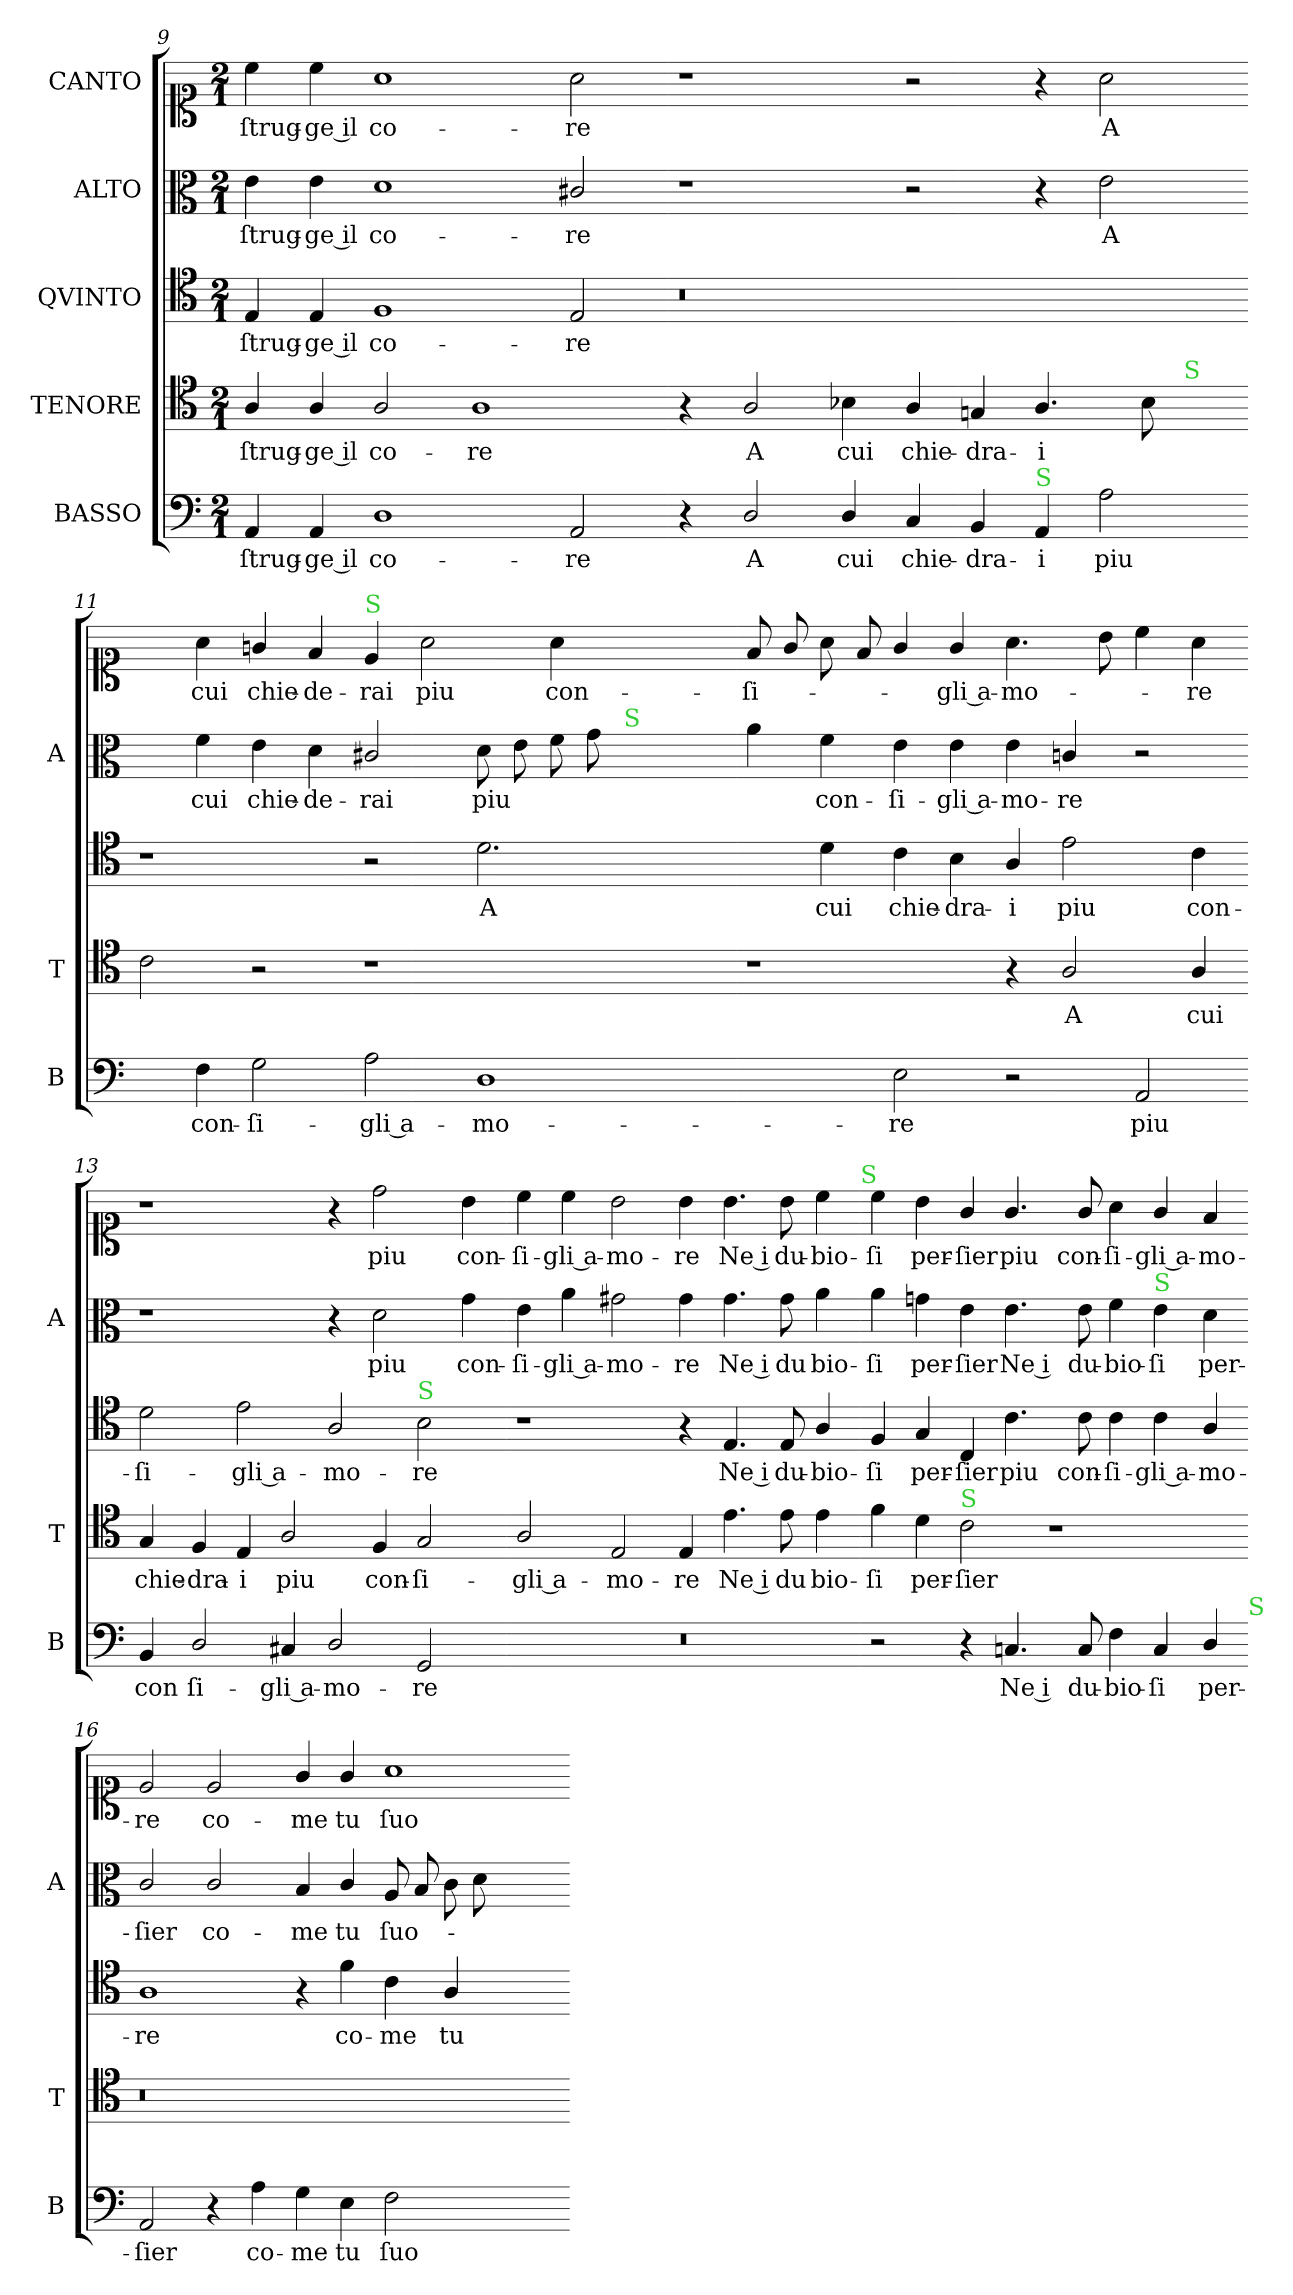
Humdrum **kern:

**kern	**text	**kern	**text	**kern	**text	**kern	**text	**kern	**text
*part5	*part5	*part4	*part4	*part3	*part3	*part2	*part2	*part1	*part1
*staff5	*staff5	*staff4	*staff4	*staff3	*staff3	*staff2	*staff2	*staff1	*staff1
*I"BASSO	*	*I"TENORE	*	*I"QVINTO	*	*I"ALTO	*	*I"CANTO	*
*I'B	*	*I'T	*	*	*	*I'A	*	*	*
*clefF4	*	*clefC4	*	*clefC4	*	*clefC3	*	*clefC1	*
*k[]	*	*k[]	*	*k[]	*	*k[]	*	*k[]	*
*a:	*	*a:	*	*a:	*	*a:	*	*a:	*
*M2/1	*	*M2/1	*	*M2/1	*	*M2/1	*	*M2/1	*
=9	=9	=9	=9	=9	=9	=9	=9	=9	=9
4AA/	ſtrug-	4A/	ſtrug-	4E/	ſtrug-	4e\	ſtrug-	4cc\	ſtrug-
4AA/	-ge il	4A/	-ge il	4E/	-ge il	4e\	-ge il	4cc\	-ge il
1D	co-	2A/	co-	1F	co-	1d	co-	1a	co-
.	.	1A	-re	.	.	.	.	.	.
2AA/	-re	.	.	2E/	-re	2c#X/	-re	2a\	-re
=10-	=10-	=10-	=10-	=10-	=10-	=10-	=10-	=10-	=10-
4r	.	4r	.	0r	.	1r	.	1r	.
2D/	A	2A/	A	.	.	.	.	.	.
4D/	cui	4B-X\	cui	.	.	.	.	.	.
4C/	chie-	4A/	chie-	.	.	2r	.	2r	.
4BB/	-dra-	4Gn/	-dra-	.	.	.	.	.	.
!LO:TX:a:color=limegreen:t=S	!	!	!	!	!	!	!	!	!
4AA/	-i	4.A/	-i	.	.	4r	.	4r	.
2A\	piu	.	.	.	.	2e\	A	2a\	A
.	.	8B-\	.	.	.	.	.	.	.
!	!	!LO:TX:a:color=limegreen:t=S	!	!	!	!	!	!	!
.	.	4ryy	.	4ryy	.	.	.	.	.
=11-	=11-	=11-	=11-	=11-	=11-	=11-	=11-	=11-	=11-
4ryy	.	2c\	.	1r	.	4ryy	.	4ryy	.
4F\	con-	.	.	.	.	4f\	cui	4a\	cui
2G\	-ſi-	2r	.	.	.	4e\	chie-	4gn/	chie-
.	.	.	.	.	.	4d\	-de-	4f/	-de-
!	!	!	!	!	!	!	!	!LO:TX:a:color=limegreen:t=S	!
2A\	-gli a-	1r	.	2r	.	2c#X/	-rai	4e/	-rai
.	.	.	.	.	.	.	.	2a\	piu
1D\	-mo-	.	.	2.d\	A	8d\	piu	.	.
.	.	.	.	.	.	8e\	.	.	.
.	.	.	.	.	.	8f\	.	4a\	con-
.	.	.	.	.	.	8g\	.	.	.
!	!	!	!	!	!	!LO:TX:a:color=limegreen:t=S	!	!	!
.	.	2ryy	.	.	.	2ryy	.	2ryy	.
.	.	.	.	4ryy	.	.	.	.	.
=12-	=12-	=12-	=12-	=12-	=12-	=12-	=12-	=12-	=12-
2ryy	.	1r	.	4ryy	.	4a\	.	8f/	-ſi-
.	.	.	.	.	.	.	.	8g/	.
.	.	.	.	4d\	cui	4f\	con-	8a\	.
.	.	.	.	.	.	.	.	8f/	.
2E\	-re	.	.	4c\	chie-	4e\	-ſi-	4g/	.
.	.	.	.	4B\	-dra-	4e\	-gli a-	4g/	-gli a-
2r	.	4r	.	4A/	-i	4e\	-mo-	4.a\	-mo-
.	.	2A/	A	2e\	piu	4cn/	-re	.	.
.	.	.	.	.	.	.	.	8b\	.
2AA/	piu	.	.	.	.	2r	.	4cc\	.
.	.	4A/	cui	4c\	con-	.	.	4a\	re
=13-	=13-	=13-	=13-	=13-	=13-	=13-	=13-	=13-	=13-
4BB/	con	4G/	chie-	2d\	ſi-	1r	.	1r	.
2D/	ſi-	4F/	-dra-	.	.	.	.	.	.
.	.	4E/	-i	2e\	-gli a-	.	.	.	.
4C#X/	-gli a-	2A/	piu	.	.	.	.	.	.
2D/	-mo-	.	.	2A/	-mo-	4r	.	4r	.
.	.	4F/	con-	.	.	2d\	piu	2dd\	piu
!	!	!	!	!LO:TX:a:color=limegreen:t=S	!	!	!	!	!
2GG/	-re	2G/	ſi-	2B\	-re	.	.	.	.
.	.	.	.	.	.	4g\	con-	4b\	con-
=14-	=14-	=14-	=14-	=14-	=14-	=14-	=14-	=14-	=14-
0r	.	2A/	-gli a-	1r	.	4e\	ſi-	4cc\	ſi-
.	.	.	.	.	.	4a\	-gli a-	4cc\	-gli a-
.	.	2E/	-mo-	.	.	2g#X\	-mo-	2b\	-mo-
.	.	4E/	-re	4r	.	4g#\	-re	4b\	-re
.	.	4.e\	Ne i	4.E/	Ne i	4.g#\	Ne i	4.b\	Ne i
.	.	8e\	du	8E/	du-	8g#\	du	8b\	du-
.	.	4e\	-bio-	4A/	-bio-	4a\	-bio-	4cc\	-bio-
!	!	!	!	!	!	!	!	!LO:TX:a:color=limegreen:t=S	!
=15-	=15-	=15-	=15-	=15-	=15-	=15-	=15-	=15-	=15-
2r	.	4f\	-ſi	4F/	-ſi	4a\	-ſi	4cc\	-ſi
.	.	4d\	per-	4G/	per-	4gn\	per-	4b\	per-
!	!	!LO:TX:a:color=limegreen:t=S	!	!	!	!	!	!	!
4r	.	2c\	-ſier	4C/	-ſier	4e\	-ſier	4g/	-ſier
!	!	!	!	!	!LO:LY:i	!	!LO:LY:i	!	!LO:LY:i
4.Cn/	Ne i	.	.	4.c\	piu	4.e\	Ne i	4.g/	piu
.	.	1r	.	.	.	.	.	.	.
!	!	!	!	!	!LO:LY:i	!	!LO:LY:i	!	!LO:LY:i
8C/	du-	.	.	8c\	con-	8e\	du-	8g/	con-
!	!	!	!	!	!LO:LY:i	!	!LO:LY:i	!	!LO:LY:i
4F\	bio-	.	.	4c\	ſi-	4f\	bio-	4a\	ſi-
!	!	!	!	!	!	!LO:TX:a:color=limegreen:t=S	!	!	!
!	!	!	!	!	!LO:LY:i	!	!LO:LY:i	!	!LO:LY:i
4C/	-ſi	.	.	4c\	-gli a-	4e\	-ſi	4g/	-gli a-
!	!	!	!	!	!LO:LY:i	!	!LO:LY:i	!	!LO:LY:i
4D/	per-	.	.	4A/	-mo-	4d\	per-	4f/	-mo-
!LO:TX:a:color=limegreen:t=S	!	!	!	!	!	!	!	!	!
=16-	=16-	=16-	=16-	=16-	=16-	=16-	=16-	=16-	=16-
!	!	!	!	!	!LO:LY:i	!	!LO:LY:i	!	!LO:LY:i
2AA/	-ſier	0r	.	1A	-re	2c/	-ſier	2e/	-re
4r	.	.	.	.	.	2c/	co-	2e/	co-
4A\	co-	.	.	.	.	.	.	.	.
4G\	-me	.	.	4r	.	4B/	-me	4g/	-me
4E\	tu	.	.	4f\	co-	4c/	tu	4g/	tu
2F\	ſuo-	.	.	4c\	-me	8A/	ſuo-	1a\	ſuo-
.	.	.	.	.	.	8B/	.	.	.
.	.	.	.	4A/	tu	8c\	.	.	.
.	.	.	.	.	.	8d\	.	.	.
2ryy	.	2ryy	.	2ryy	.	2ryy	.	.	.
=-	=-	=-	=-	=-	=-	=-	=-	=-	=-
*-	*-	*-	*-	*-	*-	*-	*-	*-	*-
